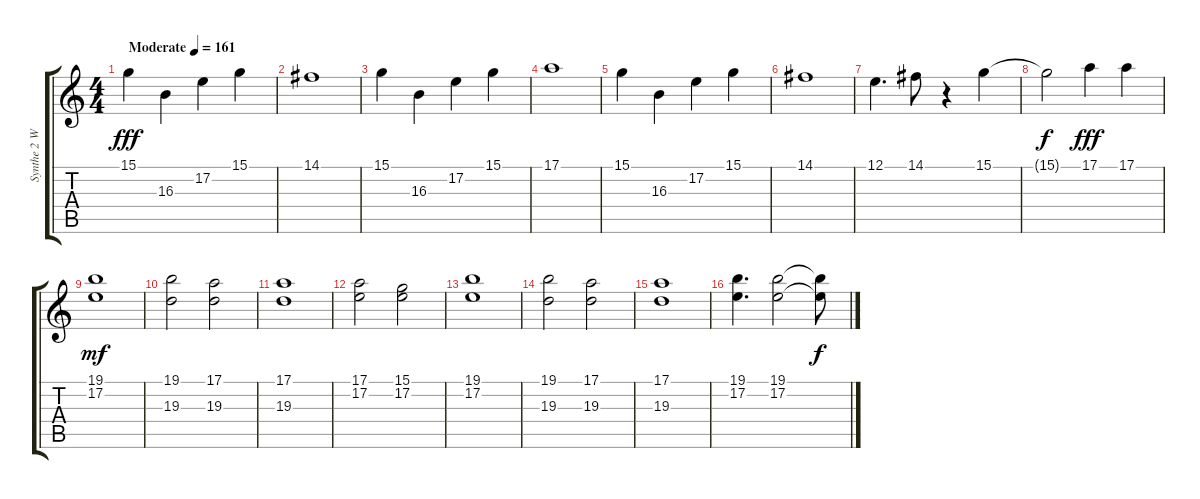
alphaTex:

\track ("Synthe 2 Wind" "Synthe 2 W") {instrument pad2warm}
\staff {score tabs}
\tuning (E4 B3 G3 D3 A2 E2) {hide}
\ts (4 4)
\tempo (161 "Moderate")
\clef g2
\ks c
15.1.4{dy fff instrument pad2warm} 16.3.4 17.2.4 15.1.4 |
14.1.1 |
15.1.4 16.3.4 17.2.4 15.1.4 |
17.1.1 |
15.1.4 16.3.4 17.2.4 15.1.4 |
14.1.1 |
12.1.4{d} 14.1.8 r.4 15.1.4 |
15.1{t}.2{dy f} 17.1.4{dy fff} 17.1.4 |
(19.1 17.2).1{dy mf} |
(19.1 19.3).2 (17.1 19.3).2 |
(17.1 19.3).1 |
(17.1 17.2).2 (15.1 17.2).2 |
(19.1 17.2).1 |
(19.1 19.3).2 (17.1 19.3).2 |
(17.1 19.3).1 |
(19.1 17.2).4{d} (19.1 17.2).2 (19.1{t} 17.2{t}).8{dy f}
